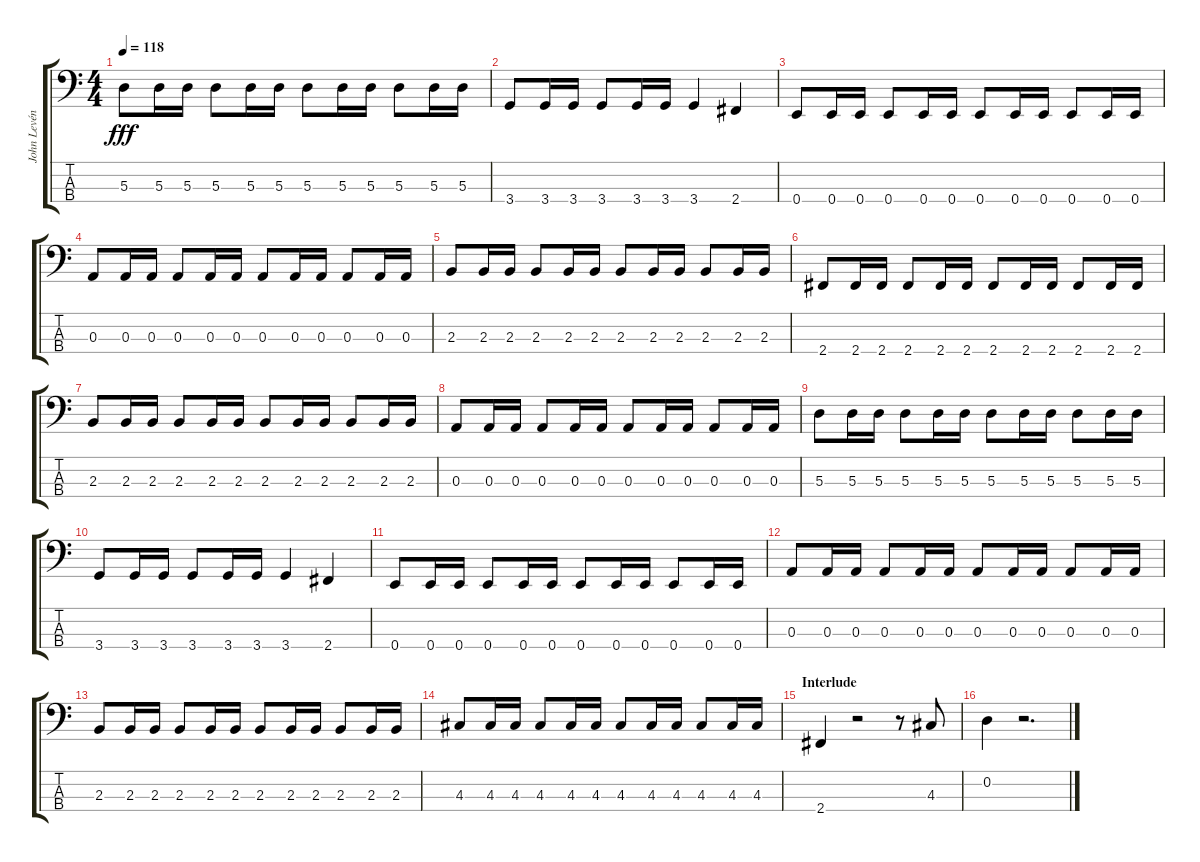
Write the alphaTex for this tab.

\track ("John Levén - 1963 Fender Precision Bas" "John Levén") {instrument electricbasspick}
\staff {score tabs}
\tuning (G2 D2 A1 E1) {hide}
\ts (4 4)
\tempo 118
\clef f4
\ks c
5.3.8{dy fff} 5.3.16 5.3.16 5.3.8 5.3.16 5.3.16 5.3.8 5.3.16 5.3.16 5.3.8 5.3.16 5.3.16 |
3.4.8 3.4.16 3.4.16 3.4.8 3.4.16 3.4.16 3.4.4 2.4.4 |
0.4.8 0.4.16 0.4.16 0.4.8 0.4.16 0.4.16 0.4.8 0.4.16 0.4.16 0.4.8 0.4.16 0.4.16 |
0.3.8 0.3.16 0.3.16 0.3.8 0.3.16 0.3.16 0.3.8 0.3.16 0.3.16 0.3.8 0.3.16 0.3.16 |
2.3.8 2.3.16 2.3.16 2.3.8 2.3.16 2.3.16 2.3.8 2.3.16 2.3.16 2.3.8 2.3.16 2.3.16 |
2.4.8 2.4.16 2.4.16 2.4.8 2.4.16 2.4.16 2.4.8 2.4.16 2.4.16 2.4.8 2.4.16 2.4.16 |
2.3.8 2.3.16 2.3.16 2.3.8 2.3.16 2.3.16 2.3.8 2.3.16 2.3.16 2.3.8 2.3.16 2.3.16 |
0.3.8 0.3.16 0.3.16 0.3.8 0.3.16 0.3.16 0.3.8 0.3.16 0.3.16 0.3.8 0.3.16 0.3.16 |
5.3.8 5.3.16 5.3.16 5.3.8 5.3.16 5.3.16 5.3.8 5.3.16 5.3.16 5.3.8 5.3.16 5.3.16 |
3.4.8 3.4.16 3.4.16 3.4.8 3.4.16 3.4.16 3.4.4 2.4.4 |
0.4.8 0.4.16 0.4.16 0.4.8 0.4.16 0.4.16 0.4.8 0.4.16 0.4.16 0.4.8 0.4.16 0.4.16 |
0.3.8 0.3.16 0.3.16 0.3.8 0.3.16 0.3.16 0.3.8 0.3.16 0.3.16 0.3.8 0.3.16 0.3.16 |
2.3.8 2.3.16 2.3.16 2.3.8 2.3.16 2.3.16 2.3.8 2.3.16 2.3.16 2.3.8 2.3.16 2.3.16 |
4.3.8 4.3.16 4.3.16 4.3.8 4.3.16 4.3.16 4.3.8 4.3.16 4.3.16 4.3.8 4.3.16 4.3.16 |
\section ("" "Interlude")
2.4.4 r.2 r.8 4.3.8 |
0.2.4 r.2{d}
